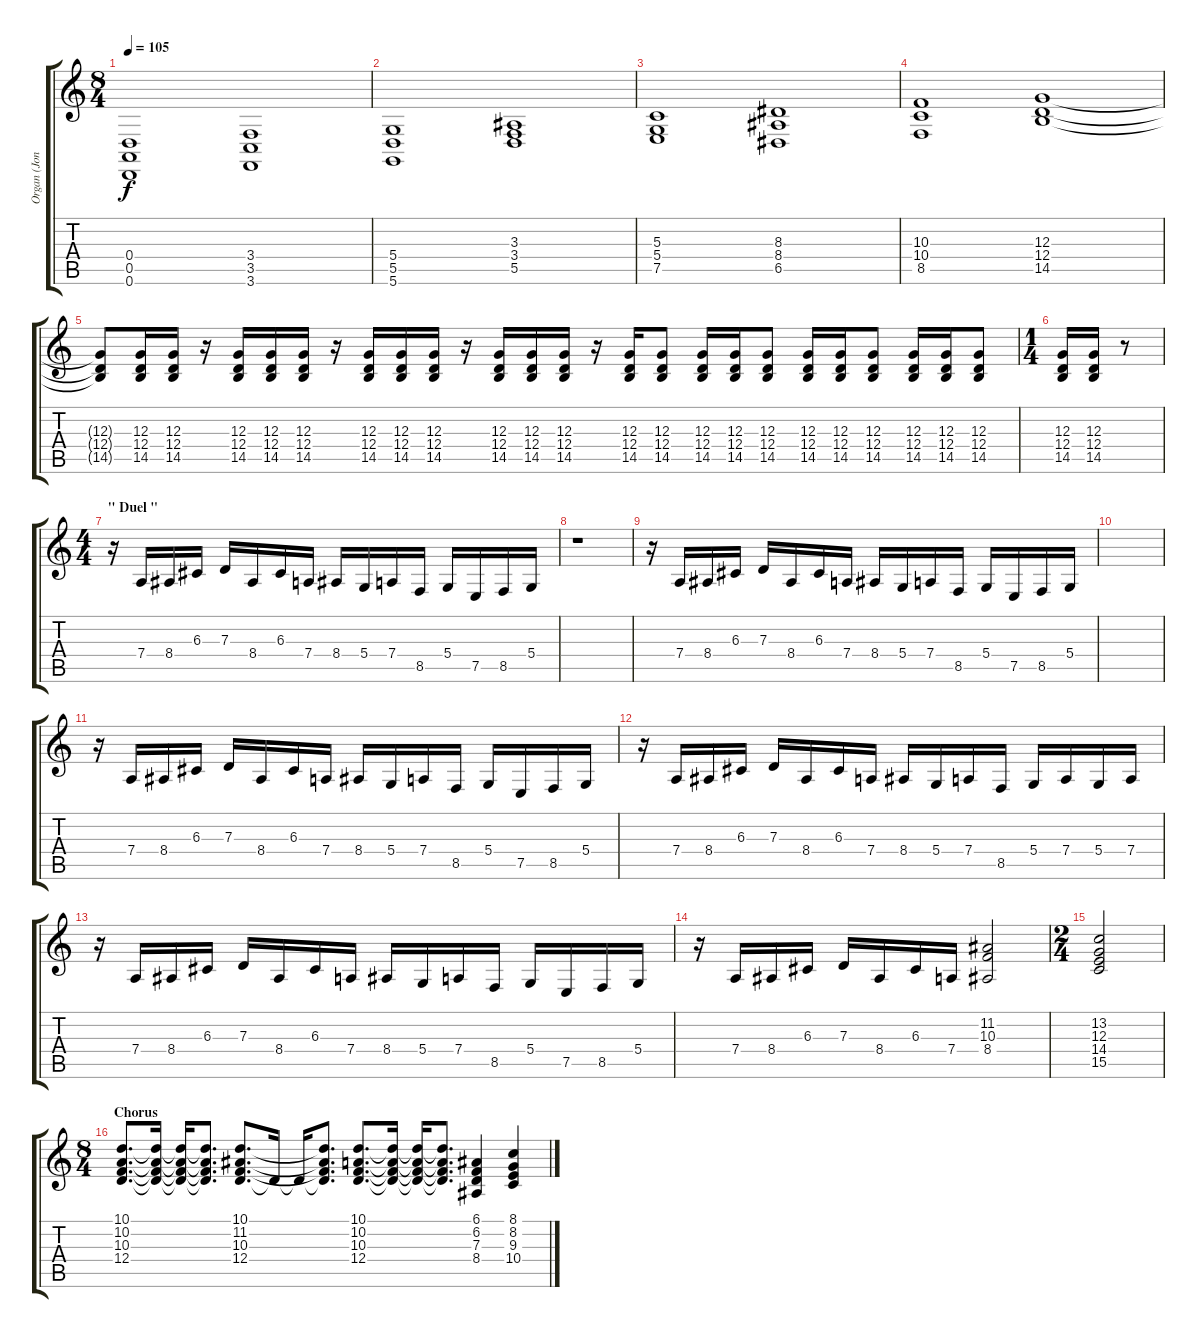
\track ("Organ (Jon Lord)" "Organ (Jon") {instrument drawbarorgan}
\staff {score tabs}
\tuning (E4 B3 G3 D3 A2 D2) {hide}
\ts (8 4)
\tempo 105
\clef g2
\ks c
(0.4 0.5 0.6).1{dy f} (3.4 3.5 3.6).1 |
(5.4 5.5 5.6).1 (3.3 3.4 5.5).1 |
(5.3 5.4 7.5).1 (8.3 8.4 6.5).1 |
(10.3 10.4 8.5).1 (12.3 12.4 14.5).1 |
(12.3{t} 12.4{t} 14.5{t}).8 (12.3 12.4 14.5).16 (12.3 12.4 14.5).16 r.16 (12.3 12.4 14.5).16 (12.3 12.4 14.5).16 (12.3 12.4 14.5).16 r.16 (12.3 12.4 14.5).16 (12.3 12.4 14.5).16 (12.3 12.4 14.5).16 r.16 (12.3 12.4 14.5).16 (12.3 12.4 14.5).16 (12.3 12.4 14.5).16 r.16 (12.3 12.4 14.5).16 (12.3 12.4 14.5).8 (12.3 12.4 14.5).16 (12.3 12.4 14.5).16 (12.3 12.4 14.5).8 (12.3 12.4 14.5).16 (12.3 12.4 14.5).16 (12.3 12.4 14.5).8 (12.3 12.4 14.5).16 (12.3 12.4 14.5).16 (12.3 12.4 14.5).8 |
\ts (1 4)
(12.3 12.4 14.5).16 (12.3 12.4 14.5).16 r.8 |
\ts (4 4)
\section ("" "\" Duel \" ")
r.16{instrument rockorgan} 7.4.16 8.4.16 6.3.16 7.3.16 8.4.16 6.3.16 7.4.16 8.4.16 5.4.16 7.4.16 8.5.16 5.4.16 7.5.16 8.5.16 5.4.16 |
r.1 |
r.16{instrument rockorgan} 7.4.16 8.4.16 6.3.16 7.3.16 8.4.16 6.3.16 7.4.16 8.4.16 5.4.16 7.4.16 8.5.16 5.4.16 7.5.16 8.5.16 5.4.16 |
|
r.16{instrument rockorgan} 7.4.16 8.4.16 6.3.16 7.3.16 8.4.16 6.3.16 7.4.16 8.4.16 5.4.16 7.4.16 8.5.16 5.4.16 7.5.16 8.5.16 5.4.16 |
r.16{instrument rockorgan} 7.4.16 8.4.16 6.3.16 7.3.16 8.4.16 6.3.16 7.4.16 8.4.16 5.4.16 7.4.16 8.5.16 5.4.16 7.4.16 5.4.16 7.4.16 |
r.16{instrument rockorgan} 7.4.16 8.4.16 6.3.16 7.3.16 8.4.16 6.3.16 7.4.16 8.4.16 5.4.16 7.4.16 8.5.16 5.4.16 7.5.16 8.5.16 5.4.16 |
r.16 7.4.16 8.4.16 6.3.16 7.3.16 8.4.16 6.3.16 7.4.16 (11.2 10.3 8.4).2{instrument drawbarorgan} |
\ts (2 4)
(13.2 12.3 14.4 15.5).2 |
\ts (8 4)
\section ("" "Chorus")
(10.1 10.2 10.3 12.4).8{d} (10.1{t} 10.2{t} 10.3{t} 12.4{t}).16 (10.1{t} 10.2{t} 10.3{t} 12.4{t}).16 (10.1{t} 10.2{t} 10.3{t} 12.4{t}).8{d} (10.1 11.2 10.3 12.4).8{d} 12.4{t}.16 12.4{t}.16 (10.1{t} 11.2{t} 10.3{t} 12.4{t}).8{d} (10.1 10.2 10.3 12.4).8{d} (10.1{t} 10.2{t} 10.3{t} 12.4{t}).16 (10.1{t} 10.2{t} 10.3{t} 12.4{t}).16 (10.1{t} 10.2{t} 10.3{t} 12.4{t}).8{d} (6.1 6.2 7.3 8.4).4 (8.1 8.2 9.3 10.4).4
